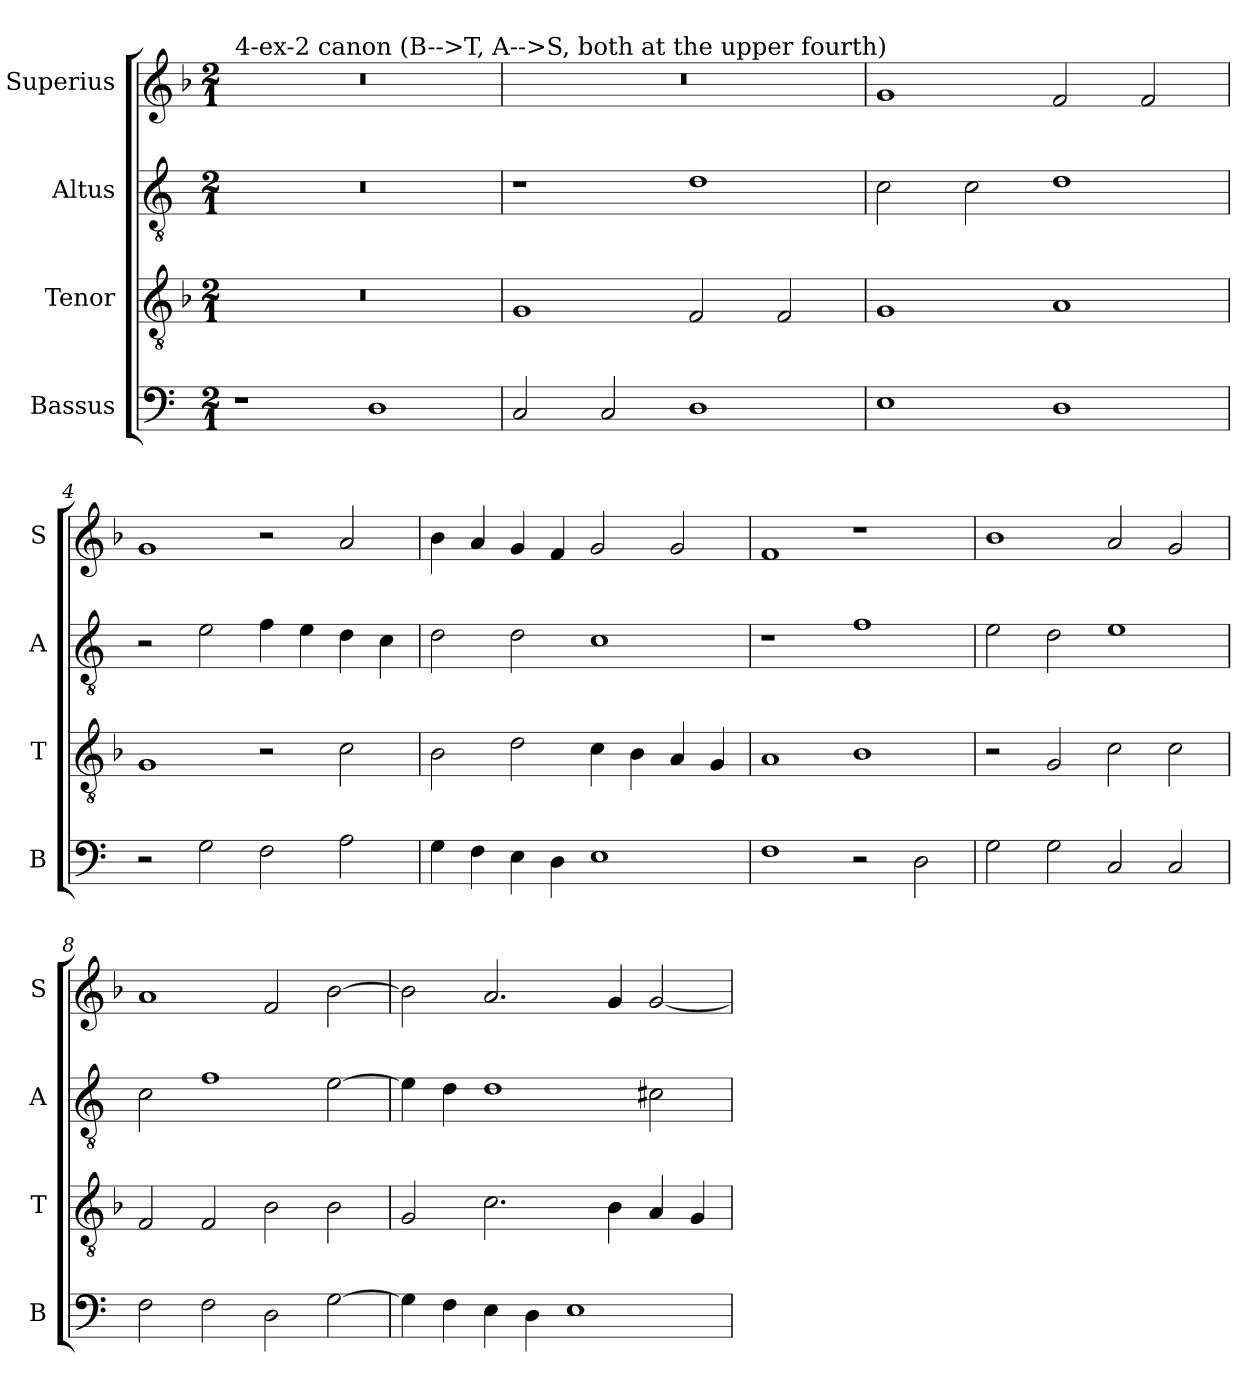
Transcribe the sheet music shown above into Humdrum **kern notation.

**kern	**kern	**kern	**kern
*part4	*part3	*part2	*part1
*staff4	*staff3	*staff2	*staff1
*I"Bassus	*I"Tenor	*I"Altus	*I"Superius
*I'B	*I'T	*I'A	*I'S
*clefF4	*clefGv2	*clefGv2	*clefG2
*k[]	*k[b-]	*k[]	*k[b-]
*M2/1	*M2/1	*M2/1	*M2/1
=1	=1	=1	=1
!	!	!	!LO:TX:a:t=4-ex-2 canon (B-->T, A-->S, both at the upper fourth)
1r	0r	0r	0r
1D	.	.	.
=2	=2	=2	=2
2C/	1G	1r	0r
2C/	.	.	.
1D	2F/	1d	.
.	2F/	.	.
=3	=3	=3	=3
1E	1G	2c\	1g
.	.	2c\	.
1D	1A	1d	2f/
.	.	.	2f/
=4	=4	=4	=4
2r	1G	2r	1g
2G\	.	2e\	.
2F\	2r	4f\	2r
.	.	4e\	.
2A\	2c\	4d\	2a/
.	.	4c\	.
=5	=5	=5	=5
4G\	2B-\	2d\	4b-\
4F\	.	.	4a/
4E\	2d\	2d\	4g/
4D\	.	.	4f/
1E	4c\	1c	2g/
.	4B-\	.	.
.	4A/	.	2g/
.	4G/	.	.
=6	=6	=6	=6
1F	1A	1r	1f
2r	1B-	1f	1r
2D\	.	.	.
=7	=7	=7	=7
2G\	2r	2e\	1b-
2G\	2G/	2d\	.
2C/	2c\	1e	2a/
2C/	2c\	.	2g/
=8	=8	=8	=8
2F\	2F/	2c\	1a
2F\	2F/	1f	.
2D\	2B-\	.	2f/
[2G\	2B-\	[2e\	[2b-\
=9	=9	=9	=9
4G\]	2G/	4e\]	2b-\]
4F\	.	4d\	.
4E\	2.c\	1d	2.a/
4D\	.	.	.
1E	.	.	.
.	4B-\	.	4g/
.	4A/	2c#X\	[2g/
.	4G/	.	.
=	=	=	=
*-	*-	*-	*-
